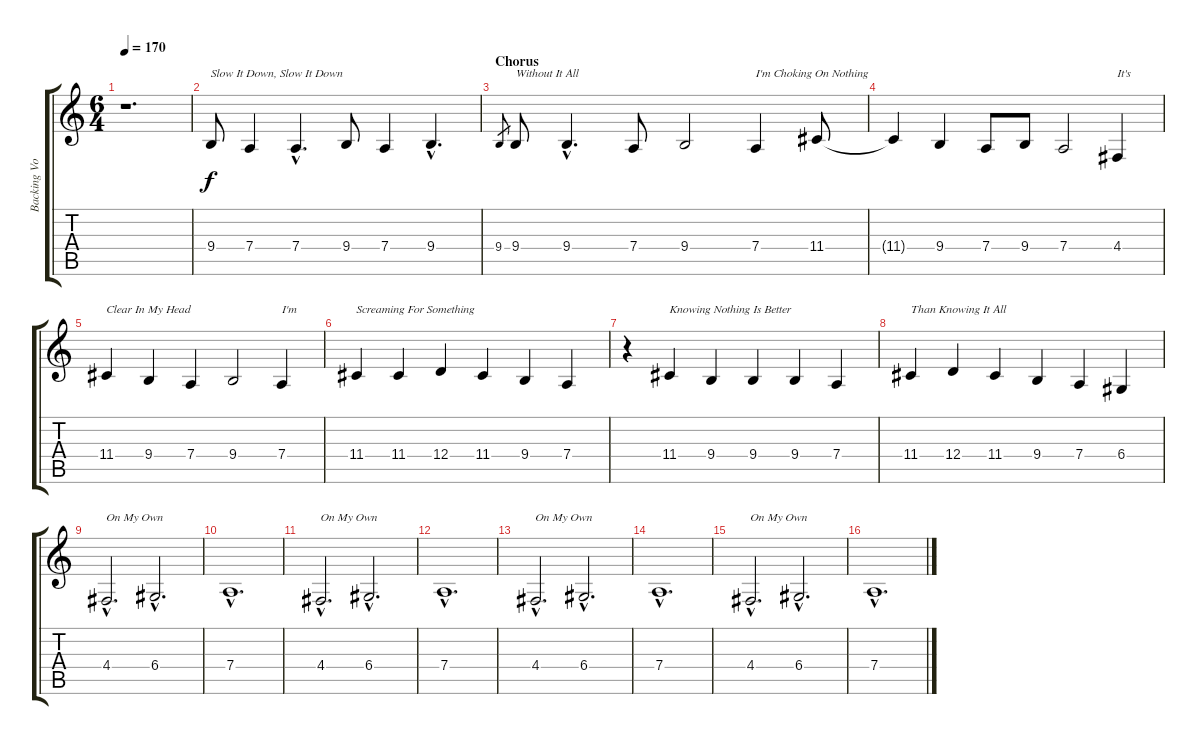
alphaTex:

\track ("Backing Vocals" "Backing Vo") {instrument tenorsax}
\staff {score tabs}
\tuning (E4 B3 G3 D3 A2 D2) {hide}
\ts (6 4)
\tempo 170
\clef g2
\ks c
r.1{d dy f} |
9.4.8{txt "Slow It Down, Slow It Down"} 7.4.4 7.4{hac}.4{d} 9.4.8 7.4.4 9.4{hac}.4{d} |
\section ("" "Chorus")
9.4.8{gr} 9.4.8{txt "Without It All"} 9.4{hac}.4{d} 7.4.8 9.4.2 7.4.4{txt "I'm Choking On Nothing"} 11.4.8 |
11.4{t}.4 9.4.4 7.4.8 9.4.8 7.4.2 4.4.4{txt "It's"} |
11.4.4{txt "Clear In My Head"} 9.4.4 7.4.4 9.4.2 7.4.4{txt "I'm"} |
11.4.4{txt "Screaming For Something"} 11.4.4 12.4.4 11.4.4 9.4.4 7.4.4 |
r.4 11.4.4{txt "Knowing Nothing Is Better"} 9.4.4 9.4.4 9.4.4 7.4.4 |
11.4.4{txt "Than Knowing It All"} 12.4.4 11.4.4 9.4.4 7.4.4 6.4.4 |
4.4{hac}.2{d txt "On My Own"} 6.4{hac}.2{d} |
7.4{hac}.1{d} |
4.4{hac}.2{d txt "On My Own"} 6.4{hac}.2{d} |
7.4{hac}.1{d} |
4.4{hac}.2{d txt "On My Own"} 6.4{hac}.2{d} |
7.4{hac}.1{d} |
4.4{hac}.2{d txt "On My Own"} 6.4{hac}.2{d} |
7.4{hac}.1{d}
